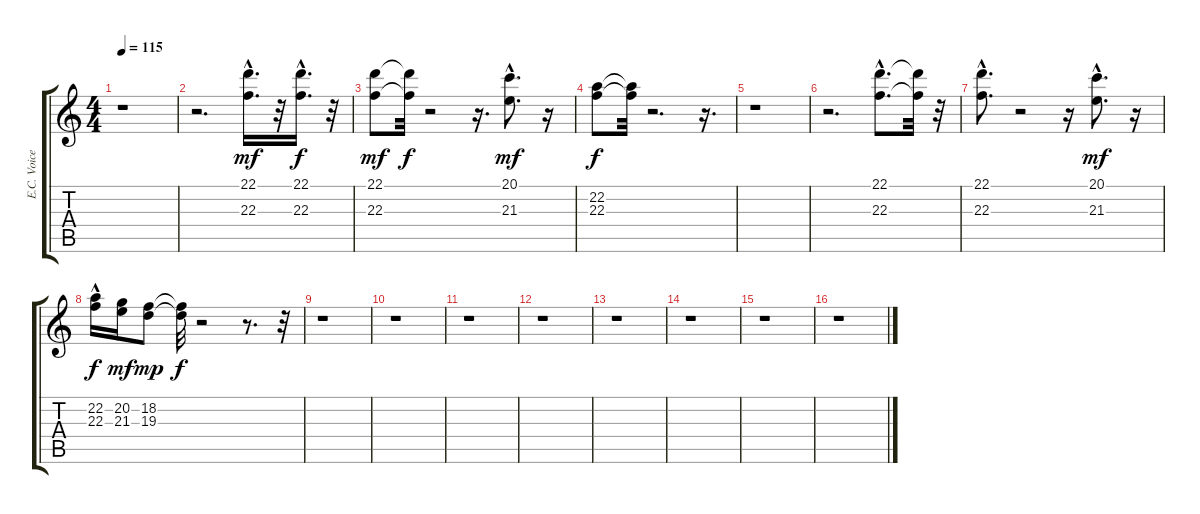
\track ("E.C. Voice" "E.C. Voice") {instrument voiceoohs}
\staff {score tabs}
\tuning (E4 B3 G3 D3 A2 E2) {hide}
\ts (4 4)
\tempo 115
\clef g2
\ks c
r.1{dy f} |
r.2{d} (22.1{hac} 22.3).16{d dy mf} r.32 (22.1{hac} 22.3{hac}).16{d dy f} r.32 |
(22.1 22.3).8{dy mf} (22.1{t} 22.3{t}).32{dy f} r.2 r.16{d} (20.1{hac} 21.3{hac}).8{d dy mf} r.16 |
(22.2 22.3).8{dy f} (22.2{t} 22.3{t}).32 r.2{d} r.16{d} |
r.1 |
r.2{d} (22.1{hac} 22.3{hac}).8{d} (22.1{t} 22.3{t}).32 r.32 |
(22.1{hac} 22.3{hac}).8{d} r.2 r.16 (20.1{hac} 21.3{hac}).8{d dy mf} r.16 |
(22.2{hac} 22.3{hac}).16{dy f} (20.2 21.3).16{dy mf} (18.2 19.3).8{dy mp} (18.2{t} 19.3{t}).32{dy f} r.2 r.8{d} r.32 |
r.1 |
r.1 |
r.1 |
r.1 |
r.1 |
r.1 |
r.1 |
r.1
